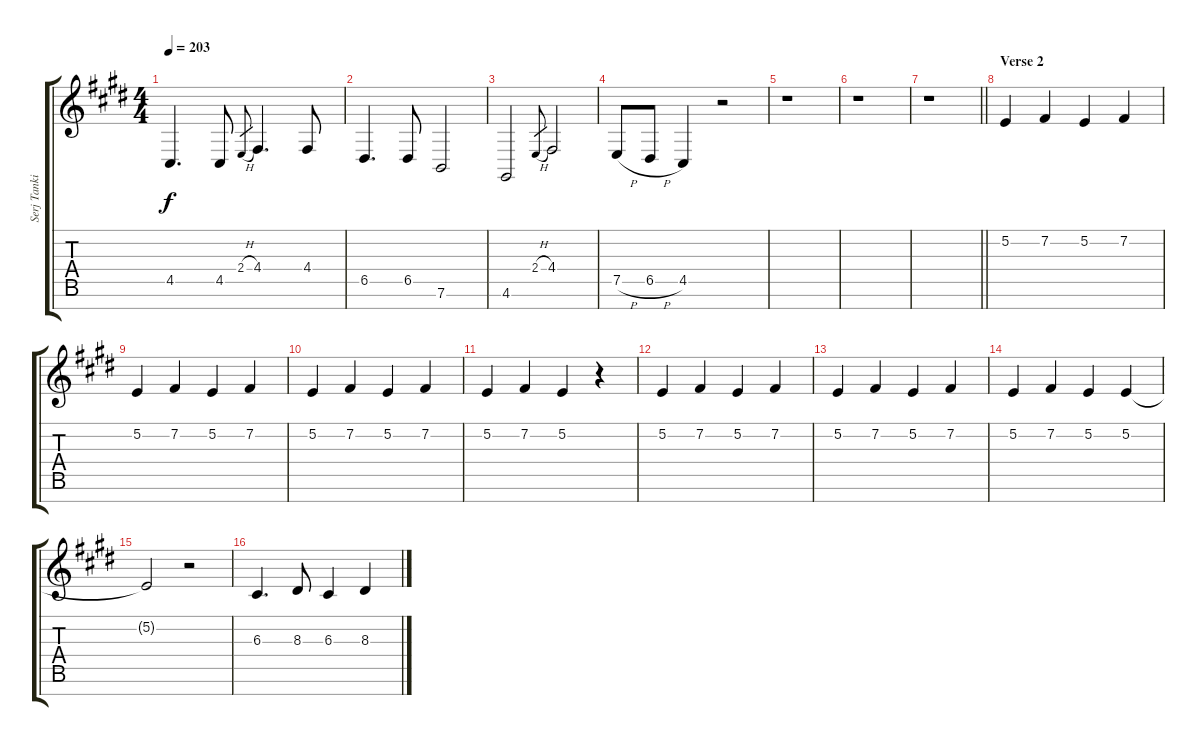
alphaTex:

\track ("Serj Tankian [Vocals]" "Serj Tanki") {instrument clarinet}
\staff {score tabs}
\tuning (E4 B3 G3 D3 A2 E2 B1) {hide}
\ts (4 4)
\tempo 203
\clef g2
\ks c#minor
4.5.4{d dy f} 4.5.8 2.4{h}.8{gr} 4.4.4{d} 4.4.8 |
6.5.4{d} 6.5.8 7.6.2 |
4.6.2 2.4{h}.8{gr} 4.4.2 |
7.5{h}.8 6.5{h}.8 4.5.4 r.2 |
r.1 |
r.1 |
\barLineRight lightlight
r.1 |
\section ("" "Verse 2")
5.2.4 7.2.4 5.2.4 7.2.4 |
5.2.4 7.2.4 5.2.4 7.2.4 |
5.2.4 7.2.4 5.2.4 7.2.4 |
5.2.4 7.2.4 5.2.4 r.4 |
5.2.4 7.2.4 5.2.4 7.2.4 |
5.2.4 7.2.4 5.2.4 7.2.4 |
5.2.4 7.2.4 5.2.4 5.2.4 |
5.2{t}.2 r.2 |
6.3.4{d} 8.3.8 6.3.4 8.3.4
